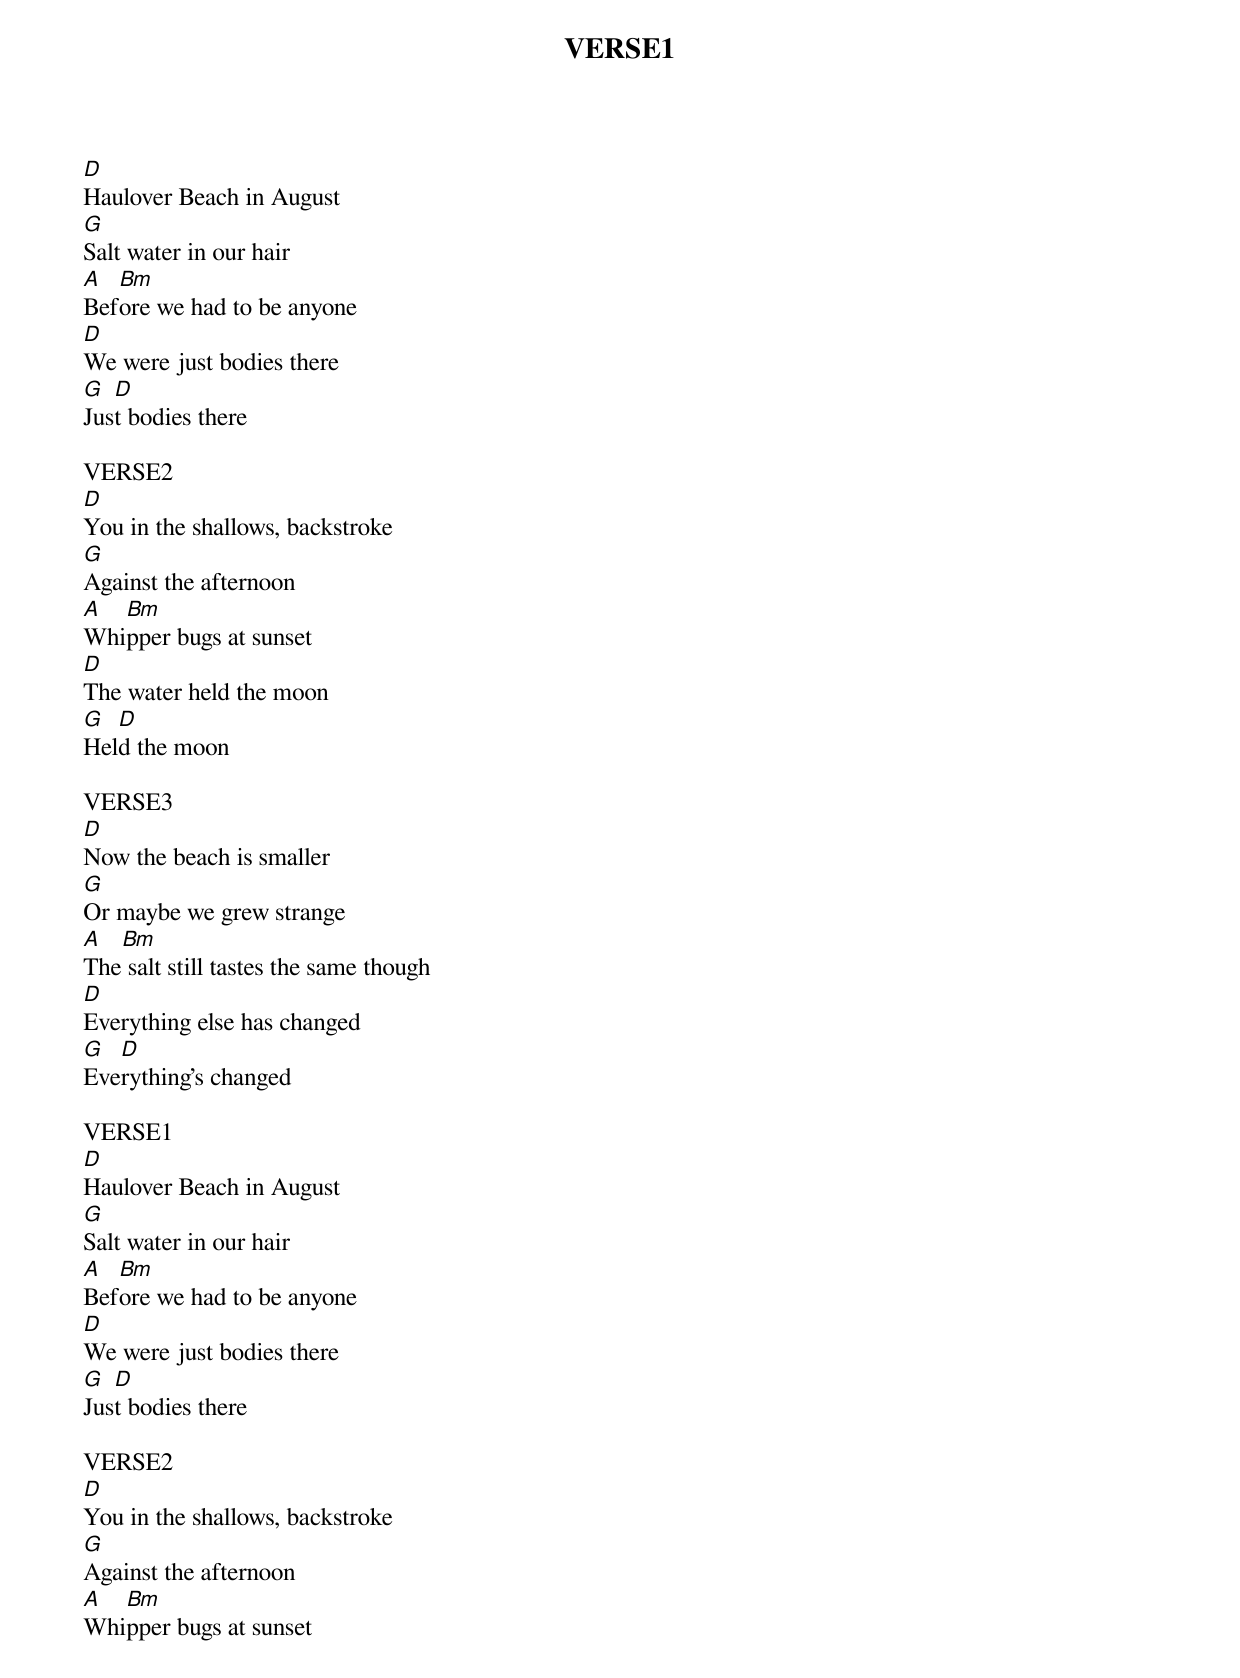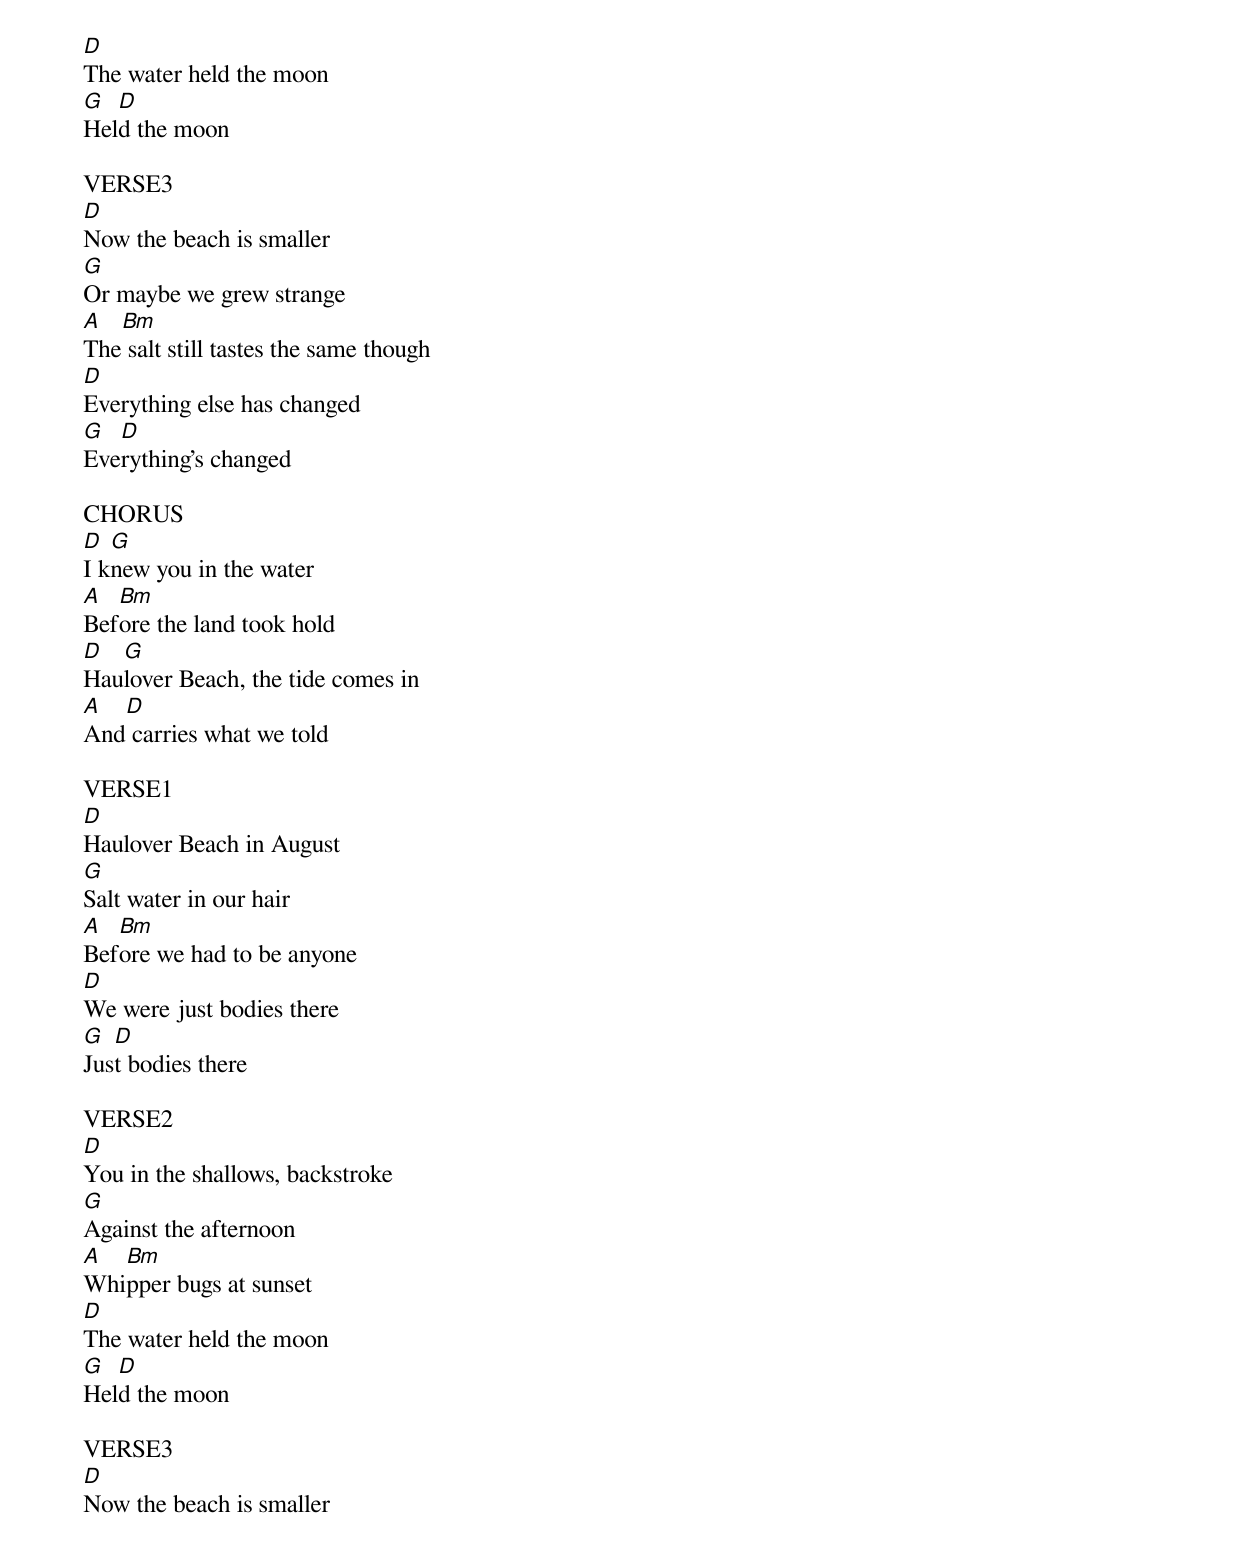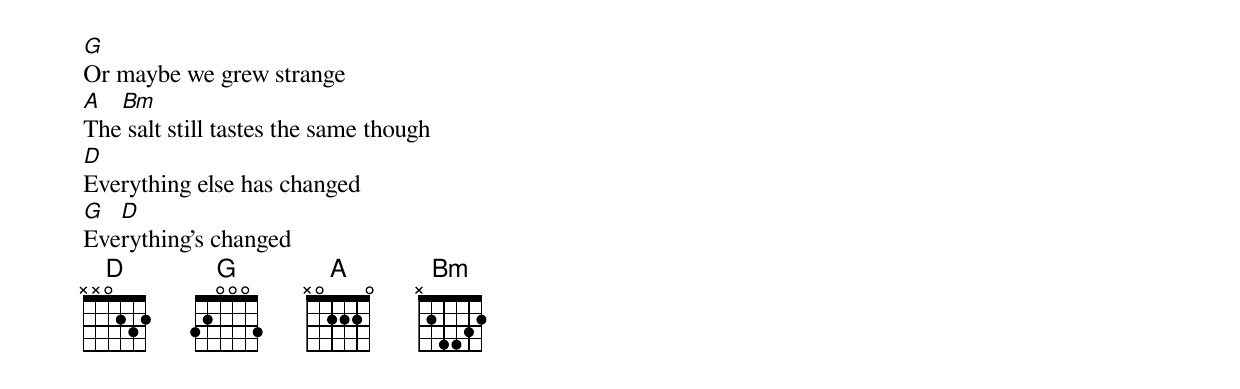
VERSE1
D
Haulover Beach in August
G
Salt water in our hair
A  Bm
Before we had to be anyone
D
We were just bodies there
G  D
Just bodies there

VERSE2
D
You in the shallows, backstroke
G
Against the afternoon
A  Bm
Whipper bugs at sunset
D
The water held the moon
G  D
Held the moon

VERSE3
D
Now the beach is smaller
G
Or maybe we grew strange
A  Bm
The salt still tastes the same though
D
Everything else has changed
G  D
Everything's changed

VERSE1
D
Haulover Beach in August
G
Salt water in our hair
A  Bm
Before we had to be anyone
D
We were just bodies there
G  D
Just bodies there

VERSE2
D
You in the shallows, backstroke
G
Against the afternoon
A  Bm
Whipper bugs at sunset
D
The water held the moon
G  D
Held the moon

VERSE3
D
Now the beach is smaller
G
Or maybe we grew strange
A  Bm
The salt still tastes the same though
D
Everything else has changed
G  D
Everything's changed

CHORUS
D  G
I knew you in the water
A  Bm
Before the land took hold
D  G
Haulover Beach, the tide comes in
A  D
And carries what we told

VERSE1
D
Haulover Beach in August
G
Salt water in our hair
A  Bm
Before we had to be anyone
D
We were just bodies there
G  D
Just bodies there

VERSE2
D
You in the shallows, backstroke
G
Against the afternoon
A  Bm
Whipper bugs at sunset
D
The water held the moon
G  D
Held the moon

VERSE3
D
Now the beach is smaller
G
Or maybe we grew strange
A  Bm
The salt still tastes the same though
D
Everything else has changed
G  D
Everything's changed
